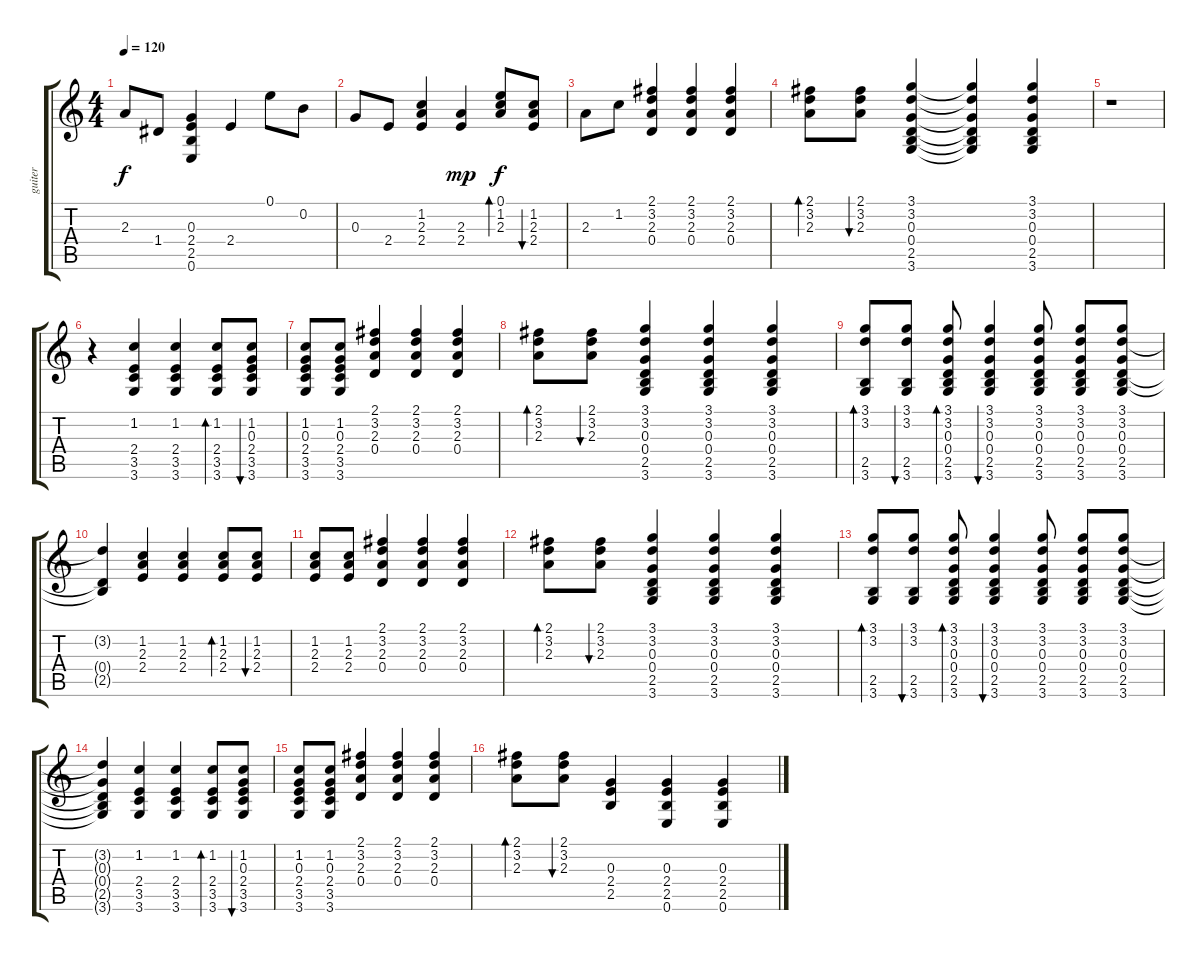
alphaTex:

\track ("guiter" "guiter") {instrument acousticguitarsteel}
\staff {score tabs}
\tuning (E4 B3 G3 D3 A2 E2) {hide}
\ts (4 4)
\tempo 120
\clef g2
\ks c
2.3.8{dy f} 1.4.8 (0.3 2.4 2.5 0.6).4 2.4.4 0.1.8 0.2.8 |
0.3.8 2.4.8 (1.2 2.3 2.4).4 (2.3 2.4).4{dy mp} (0.1 1.2 2.3).8{bd 120 dy f} (1.2 2.3 2.4).8{bu 120} |
2.3.8 1.2.8 (2.1 3.2 2.3 0.4).4 (2.1 3.2 2.3 0.4).4 (2.1 3.2 2.3 0.4).4 |
(2.1 3.2 2.3).8{bd 60} (2.1 3.2 2.3).8{bu 60} (3.1 3.2 0.3 0.4 2.5 3.6).4 (3.1{t} 3.2{t} 0.3{t} 0.4{t} 2.5{t} 3.6{t}).4 (3.1 3.2 0.3 0.4 2.5 3.6).4 |
r.1{volume 8} |
r.4 (1.2 2.4 3.5 3.6).4 (1.2 2.4 3.5 3.6).4 (1.2 2.4 3.5 3.6).8{bd 120} (1.2 0.3 2.4 3.5 3.6).8{bu 120} |
(1.2 0.3 2.4 3.5 3.6).8 (1.2 0.3 2.4 3.5 3.6).8 (2.1 3.2 2.3 0.4).4 (2.1 3.2 2.3 0.4).4 (2.1 3.2 2.3 0.4).4 |
(2.1 3.2 2.3).8{bd 60} (2.1 3.2 2.3).8{bu 60} (3.1 3.2 0.3 0.4 2.5 3.6).4 (3.1 3.2 0.3 0.4 2.5 3.6).4 (3.1 3.2 0.3 0.4 2.5 3.6).4 |
(3.1 3.2 2.5 3.6).8{bd 60} (3.1 3.2 2.5 3.6).8{bu 60} (3.1 3.2 0.3 0.4 2.5 3.6).8{bd 60} (3.1 3.2 0.3 0.4 2.5 3.6).4{bu 60} (3.1 3.2 0.3 0.4 2.5 3.6).8 (3.1 3.2 0.3 0.4 2.5 3.6).8 (3.1 3.2 0.3 0.4 2.5 3.6).8 |
(3.2{t} 0.4{t} 2.5{t}).4 (1.2 2.3 2.4).4 (1.2 2.3 2.4).4 (1.2 2.3 2.4).8{bd 120} (1.2 2.3 2.4).8{bu 120} |
(1.2 2.3 2.4).8 (1.2 2.3 2.4).8 (2.1 3.2 2.3 0.4).4 (2.1 3.2 2.3 0.4).4 (2.1 3.2 2.3 0.4).4 |
(2.1 3.2 2.3).8{bd 60} (2.1 3.2 2.3).8{bu 60} (3.1 3.2 0.3 0.4 2.5 3.6).4 (3.1 3.2 0.3 0.4 2.5 3.6).4 (3.1 3.2 0.3 0.4 2.5 3.6).4 |
(3.1 3.2 2.5 3.6).8{bd 60} (3.1 3.2 2.5 3.6).8{bu 60} (3.1 3.2 0.3 0.4 2.5 3.6).8{bd 60} (3.1 3.2 0.3 0.4 2.5 3.6).4{bu 60} (3.1 3.2 0.3 0.4 2.5 3.6).8 (3.1 3.2 0.3 0.4 2.5 3.6).8 (3.1 3.2 0.3 0.4 2.5 3.6).8 |
(3.2{t} 0.3{t} 0.4{t} 2.5{t} 3.6{t}).4 (1.2 2.4 3.5 3.6).4 (1.2 2.4 3.5 3.6).4 (1.2 2.4 3.5 3.6).8{bd 120} (1.2 0.3 2.4 3.5 3.6).8{bu 120} |
(1.2 0.3 2.4 3.5 3.6).8 (1.2 0.3 2.4 3.5 3.6).8 (2.1 3.2 2.3 0.4).4 (2.1 3.2 2.3 0.4).4 (2.1 3.2 2.3 0.4).4 |
(2.1 3.2 2.3).8{bd 60} (2.1 3.2 2.3).8{bu 60} (0.3 2.4 2.5).4 (0.3 2.4 2.5 0.6).4 (0.3 2.4 2.5 0.6).4
